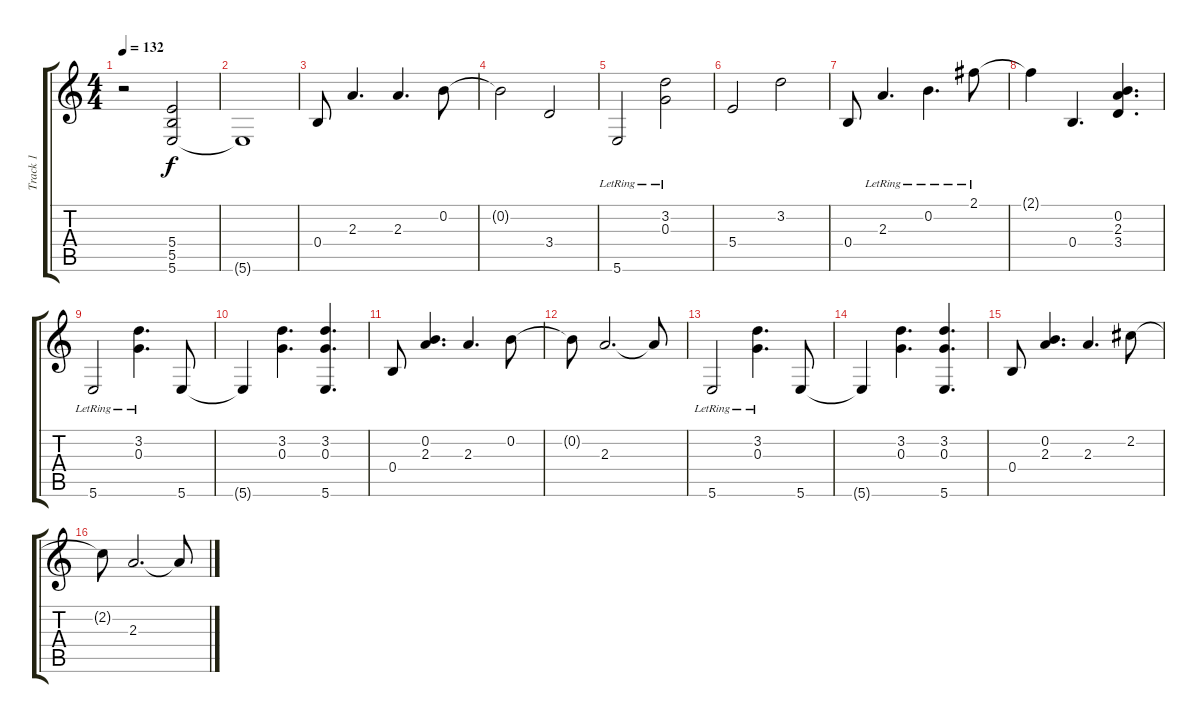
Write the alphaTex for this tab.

\track ("Track 1" "Track 1") {instrument electricguitarjazz}
\staff {score tabs}
\tuning (E4 B3 G3 B2 Gb2 B1) {hide}
\ts (4 4)
\tempo 132
\clef g2
\ks c
r.2{dy f} (5.4 5.5 5.6).2 |
5.6{t}.1 |
0.4.8 2.3.4{d} 2.3.4{d} 0.2.8 |
0.2{t}.2 3.4.2 |
5.6{lr}.2 (3.2{lr} 0.3{lr}).2 |
5.4.2 3.2.2 |
0.4.8 2.3{lr}.4{d} 0.2{lr}.4{d} 2.1{lr}.8 |
2.1{t}.4 0.4.4{d} (0.2 2.3 3.4).4{d} |
5.6{lr}.2{instrument overdrivenguitar} (3.2{lr} 0.3{lr}).4{d} 5.6.8 |
5.6{t}.4 (3.2 0.3).4{d} (3.2 0.3 5.6).4{d} |
0.4.8 (0.2 2.3).4{d} 2.3.4{d} 0.2.8 |
0.2{t}.8 2.3.2{d} 2.3{t}.8 |
5.6{lr}.2 (3.2{lr} 0.3{lr}).4{d} 5.6.8 |
5.6{t}.4 (3.2 0.3).4{d} (3.2 0.3 5.6).4{d} |
0.4.8 (0.2 2.3).4{d} 2.3.4{d} 2.2.8 |
2.2{t}.8 2.3.2{d} 2.3{t}.8
